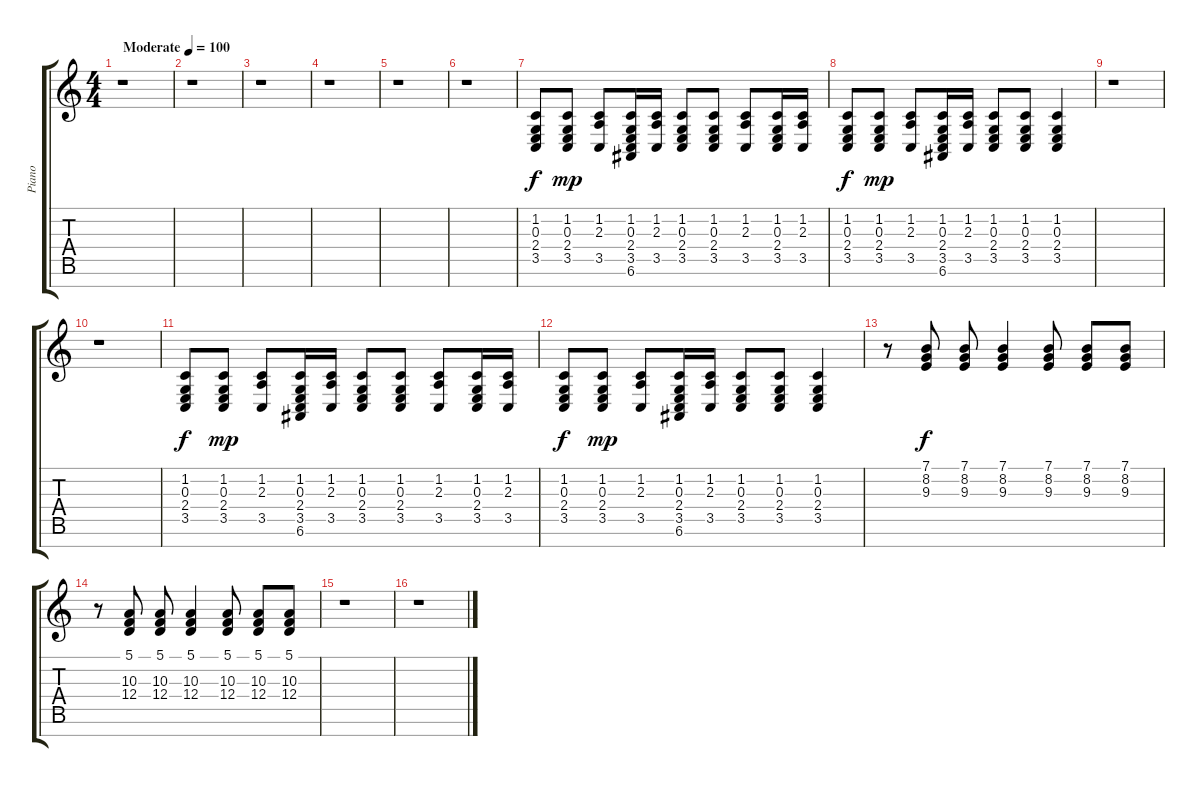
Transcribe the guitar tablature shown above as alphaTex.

\track ("Piano" "Piano") {instrument acousticgrandpiano}
\staff {score tabs}
\tuning (E4 B3 G3 D3 A2 E2 B1) {hide}
\ts (4 4)
\tempo (100 "Moderate")
\clef g2
\ks c
r.1{dy f instrument acousticgrandpiano} |
r.1 |
r.1 |
r.1 |
r.1 |
r.1 |
(1.2 0.3 2.4 3.5).8 (1.2 0.3 2.4 3.5).8{dy mp} (1.2 2.3 3.5).8 (1.2 0.3 2.4 3.5 6.6).16 (1.2 2.3 3.5).16 (1.2 0.3 2.4 3.5).8 (1.2 0.3 2.4 3.5).8 (1.2 2.3 3.5).8 (1.2 0.3 2.4 3.5).16 (1.2 2.3 3.5).16 |
(1.2 0.3 2.4 3.5).8{dy f} (1.2 0.3 2.4 3.5).8{dy mp} (1.2 2.3 3.5).8 (1.2 0.3 2.4 3.5 6.6).16 (1.2 2.3 3.5).16 (1.2 0.3 2.4 3.5).8 (1.2 0.3 2.4 3.5).8 (1.2 0.3 2.4 3.5).4 |
r.1 |
r.1 |
(1.2 0.3 2.4 3.5).8{dy f} (1.2 0.3 2.4 3.5).8{dy mp} (1.2 2.3 3.5).8 (1.2 0.3 2.4 3.5 6.6).16 (1.2 2.3 3.5).16 (1.2 0.3 2.4 3.5).8 (1.2 0.3 2.4 3.5).8 (1.2 2.3 3.5).8 (1.2 0.3 2.4 3.5).16 (1.2 2.3 3.5).16 |
(1.2 0.3 2.4 3.5).8{dy f} (1.2 0.3 2.4 3.5).8{dy mp} (1.2 2.3 3.5).8 (1.2 0.3 2.4 3.5 6.6).16 (1.2 2.3 3.5).16 (1.2 0.3 2.4 3.5).8 (1.2 0.3 2.4 3.5).8 (1.2 0.3 2.4 3.5).4 |
r.8 (7.1 8.2 9.3).8{dy f} (7.1 8.2 9.3).8 (7.1 8.2 9.3).4 (7.1 8.2 9.3).8 (7.1 8.2 9.3).8 (7.1 8.2 9.3).8 |
r.8 (5.1 10.3 12.4).8 (5.1 10.3 12.4).8 (5.1 10.3 12.4).4 (5.1 10.3 12.4).8 (5.1 10.3 12.4).8 (5.1 10.3 12.4).8 |
r.1 |
r.1
